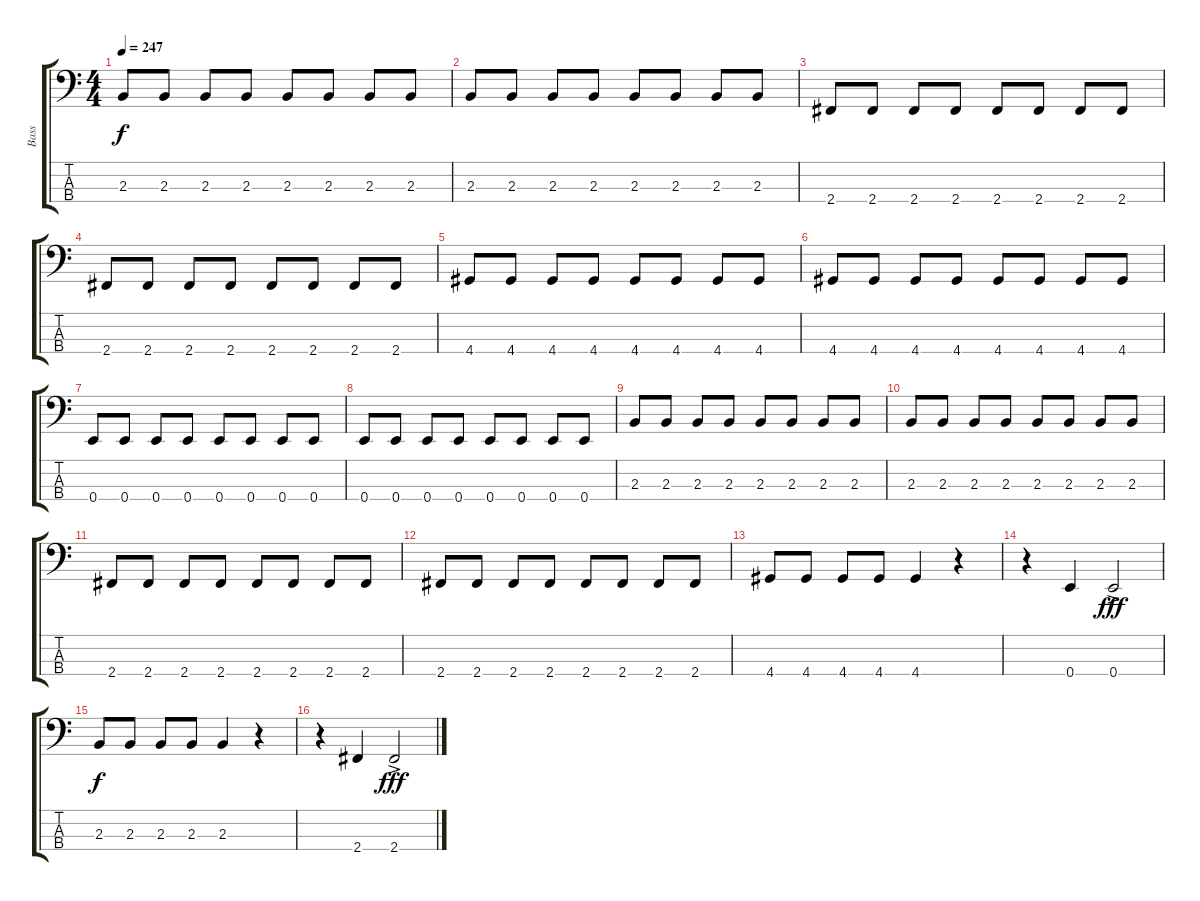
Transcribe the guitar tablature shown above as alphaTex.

\track ("Bass" "Bass") {instrument electricbasspick}
\staff {score tabs}
\tuning (G2 D2 A1 E1) {hide}
\ts (4 4)
\tempo 247
\clef f4
\ks c
2.3.8{dy f} 2.3.8 2.3.8 2.3.8 2.3.8 2.3.8 2.3.8 2.3.8 |
2.3.8 2.3.8 2.3.8 2.3.8 2.3.8 2.3.8 2.3.8 2.3.8 |
2.4.8 2.4.8 2.4.8 2.4.8 2.4.8 2.4.8 2.4.8 2.4.8 |
2.4.8 2.4.8 2.4.8 2.4.8 2.4.8 2.4.8 2.4.8 2.4.8 |
4.4.8 4.4.8 4.4.8 4.4.8 4.4.8 4.4.8 4.4.8 4.4.8 |
4.4.8 4.4.8 4.4.8 4.4.8 4.4.8 4.4.8 4.4.8 4.4.8 |
0.4.8 0.4.8 0.4.8 0.4.8 0.4.8 0.4.8 0.4.8 0.4.8 |
0.4.8 0.4.8 0.4.8 0.4.8 0.4.8 0.4.8 0.4.8 0.4.8 |
2.3.8 2.3.8 2.3.8 2.3.8 2.3.8 2.3.8 2.3.8 2.3.8 |
2.3.8 2.3.8 2.3.8 2.3.8 2.3.8 2.3.8 2.3.8 2.3.8 |
2.4.8 2.4.8 2.4.8 2.4.8 2.4.8 2.4.8 2.4.8 2.4.8 |
2.4.8 2.4.8 2.4.8 2.4.8 2.4.8 2.4.8 2.4.8 2.4.8 |
4.4.8 4.4.8 4.4.8 4.4.8 4.4.4 r.4 |
r.4 0.4.4 0.4{ac}.2{dy fff} |
2.3.8{dy f} 2.3.8 2.3.8 2.3.8 2.3.4 r.4 |
r.4 2.4.4 2.4{ac}.2{dy fff}
